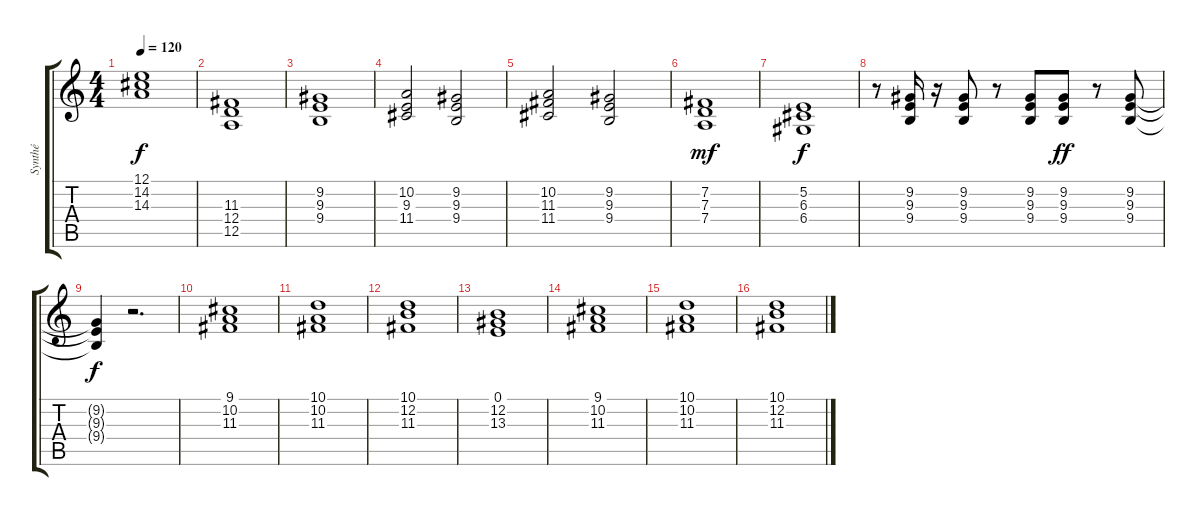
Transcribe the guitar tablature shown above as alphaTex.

\track ("Synthé" "Synthé") {instrument synthstrings1}
\staff {score tabs}
\tuning (E4 B3 G3 D3 A2 E2) {hide}
\ts (4 4)
\tempo 120
\clef g2
\ks c
(12.1 14.2 14.3).1{dy f} |
(11.3 12.4 12.5).1 |
(9.2 9.3 9.4).1 |
(10.2 9.3 11.4).2 (9.2 9.3 9.4).2 |
(10.2 11.3 11.4).2 (9.2 9.3 9.4).2 |
(7.2 7.3 7.4).1{dy mf} |
(5.2 6.3 6.4).1{dy f} |
r.8 (9.2 9.3 9.4).16 r.16 (9.2 9.3 9.4).8 r.8 (9.2 9.3 9.4).8 (9.2 9.3 9.4).8{dy ff} r.8 (9.2 9.3 9.4).8 |
(9.2{t} 9.3{t} 9.4{t}).4{dy f} r.2{d} |
(9.1 10.2 11.3).1 |
(10.1 10.2 11.3).1 |
(10.1 12.2 11.3).1 |
(0.1 12.2 13.3).1 |
(9.1 10.2 11.3).1 |
(10.1 10.2 11.3).1 |
(10.1 12.2 11.3).1
